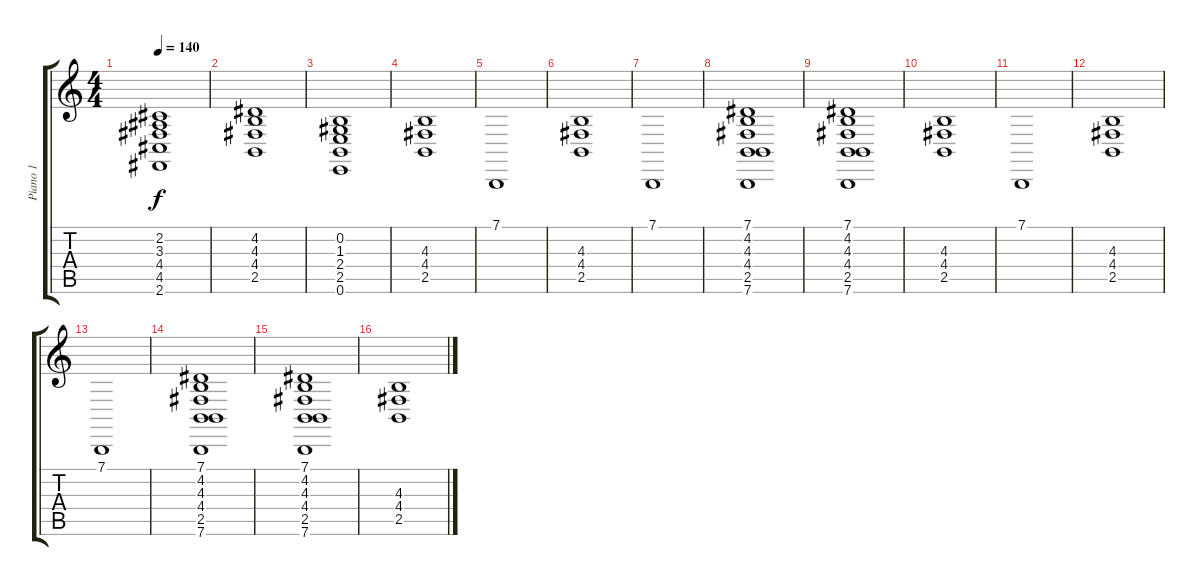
\track ("Piano 1" "Piano 1") {instrument acousticgrandpiano}
\staff {score tabs}
\tuning (E1 B3 G3 D3 A2 E2) {hide}
\ts (4 4)
\tempo 140
\clef g2
\ks c
(2.2 3.3 4.4 4.5 2.6).1{dy f} |
(4.2 4.3 4.4 2.5).1 |
(0.2 1.3 2.4 2.5 0.6).1 |
(4.3 4.4 2.5).1 |
7.1.1 |
(4.3 4.4 2.5).1 |
7.1.1 |
(7.1 4.2 4.3 4.4 2.5 7.6).1 |
(7.1 4.2 4.3 4.4 2.5 7.6).1 |
(4.3 4.4 2.5).1 |
7.1.1 |
(4.3 4.4 2.5).1 |
7.1.1 |
(7.1 4.2 4.3 4.4 2.5 7.6).1 |
(7.1 4.2 4.3 4.4 2.5 7.6).1 |
(4.3 4.4 2.5).1
